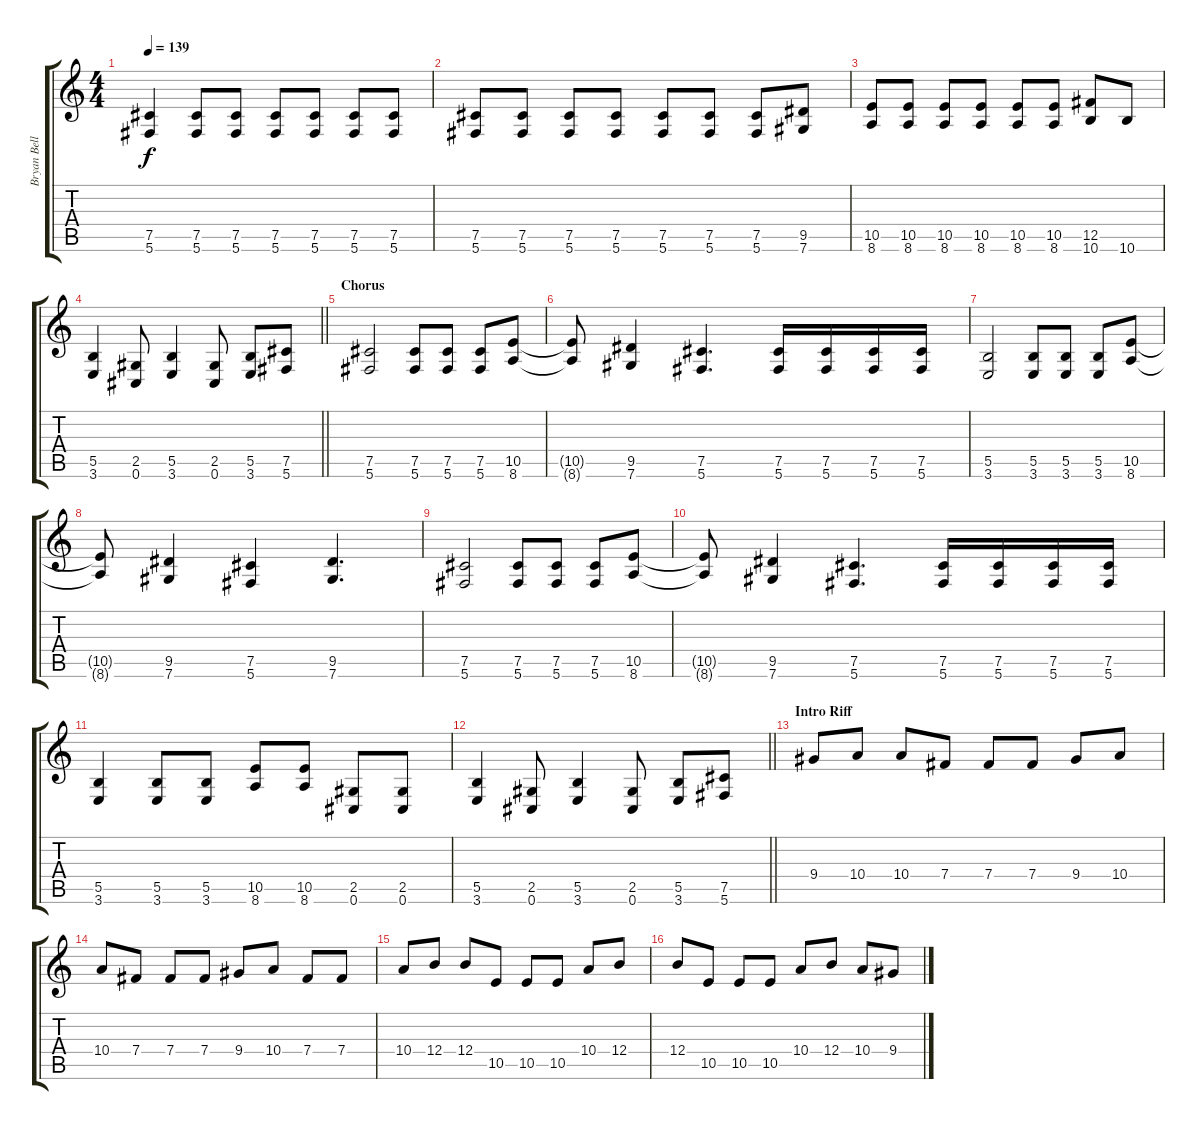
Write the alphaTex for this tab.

\track ("Bryan Belleau - Lead Guitar" "Bryan Bell") {instrument distortionguitar}
\staff {score tabs}
\tuning (Db4 Ab3 E3 B2 Gb2 Db2) {hide}
\ts (4 4)
\tempo 139
\clef g2
\ks c
(7.5 5.6).4{dy f} (7.5 5.6).8 (7.5 5.6).8 (7.5 5.6).8 (7.5 5.6).8 (7.5 5.6).8 (7.5 5.6).8 |
(7.5 5.6).8 (7.5 5.6).8 (7.5 5.6).8 (7.5 5.6).8 (7.5 5.6).8 (7.5 5.6).8 (7.5 5.6).8 (9.5 7.6).8 |
(10.5 8.6).8 (10.5 8.6).8 (10.5 8.6).8 (10.5 8.6).8 (10.5 8.6).8 (10.5 8.6).8 (12.5 10.6).8 10.6.8 |
\barLineRight lightlight
(5.5 3.6).4 (2.5 0.6).8 (5.5 3.6).4 (2.5 0.6).8 (5.5 3.6).8 (7.5 5.6).8 |
\section ("" "Chorus")
(7.5 5.6).2 (7.5 5.6).8 (7.5 5.6).8 (7.5 5.6).8 (10.5 8.6).8 |
(10.5{t} 8.6{t}).8 (9.5 7.6).4 (7.5 5.6).4{d} (7.5 5.6).16 (7.5 5.6).16 (7.5 5.6).16 (7.5 5.6).16 |
(5.5 3.6).2 (5.5 3.6).8 (5.5 3.6).8 (5.5 3.6).8 (10.5 8.6).8 |
(10.5{t} 8.6{t}).8 (9.5 7.6).4 (7.5 5.6).4 (9.5 7.6).4{d} |
(7.5 5.6).2 (7.5 5.6).8 (7.5 5.6).8 (7.5 5.6).8 (10.5 8.6).8 |
(10.5{t} 8.6{t}).8 (9.5 7.6).4 (7.5 5.6).4{d} (7.5 5.6).16 (7.5 5.6).16 (7.5 5.6).16 (7.5 5.6).16 |
(5.5 3.6).4 (5.5 3.6).8 (5.5 3.6).8 (10.5 8.6).8 (10.5 8.6).8 (2.5 0.6).8 (2.5 0.6).8 |
\barLineRight lightlight
(5.5 3.6).4 (2.5 0.6).8 (5.5 3.6).4 (2.5 0.6).8 (5.5 3.6).8 (7.5 5.6).8 |
\section ("" "Intro Riff")
9.4.8 10.4.8 10.4.8 7.4.8 7.4.8 7.4.8 9.4.8 10.4.8 |
10.4.8 7.4.8 7.4.8 7.4.8 9.4.8 10.4.8 7.4.8 7.4.8 |
10.4.8 12.4.8 12.4.8 10.5.8 10.5.8 10.5.8 10.4.8 12.4.8 |
12.4.8 10.5.8 10.5.8 10.5.8 10.4.8 12.4.8 10.4.8 9.4.8
